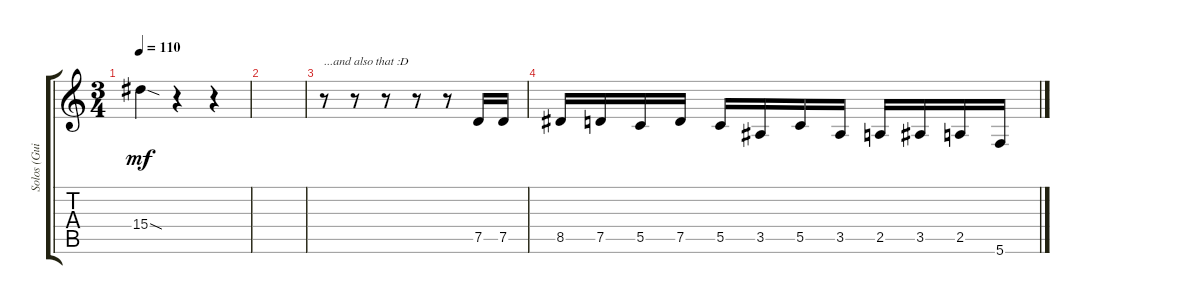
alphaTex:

\track ("Solos (Guitar 2)" "Solos (Gui") {instrument distortionguitar}
\staff {score tabs}
\tuning (D4 A3 F3 C3 G2 C2) {hide}
\ts (3 4)
\tempo 110
\clef g2
\ks c
15.4{sod}.4{dy mf} r.4 r.4 |
|
r.8{txt "...and also that :D"} r.8 r.8 r.8 r.8 7.5.16 7.5.16 |
8.5.16 7.5.16 5.5.16 7.5.16 5.5.16 3.5.16 5.5.16 3.5.16 2.5.16 3.5.16 2.5.16 5.6.16
